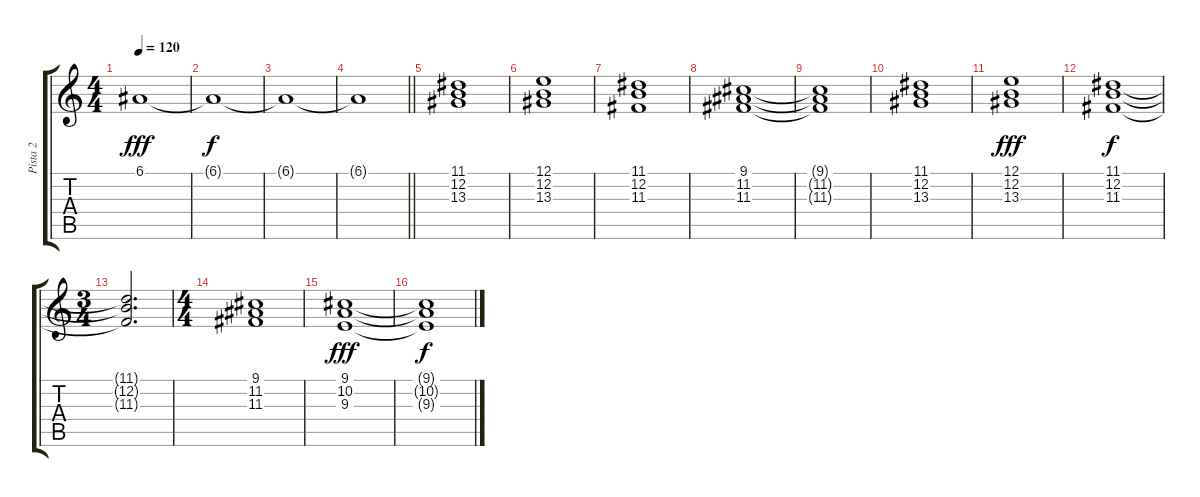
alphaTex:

\track ("Pista 2" "Pista 2") {instrument choiraahs}
\staff {score tabs}
\tuning (E4 B3 G3 D3 A2 E2) {hide}
\ts (4 4)
\tempo 120
\clef g2
\ks c
6.1.1{dy fff volume 10} |
6.1{t}.1{dy f} |
6.1{t}.1 |
\barLineRight lightlight
6.1{t}.1 |
(11.1 12.2 13.3).1 |
(12.1 12.2 13.3).1 |
(11.1 12.2 11.3).1 |
(9.1 11.2 11.3).1 |
(9.1{t} 11.2{t} 11.3{t}).1 |
(11.1 12.2 13.3).1 |
(12.1 12.2 13.3).1{dy fff} |
(11.1 12.2 11.3).1{dy f} |
\ts (3 4)
(11.1{t} 12.2{t} 11.3{t}).2{d} |
\ts (4 4)
(9.1 11.2 11.3).1 |
(9.1 10.2 9.3).1{dy fff} |
(9.1{t} 10.2{t} 9.3{t}).1{dy f}
